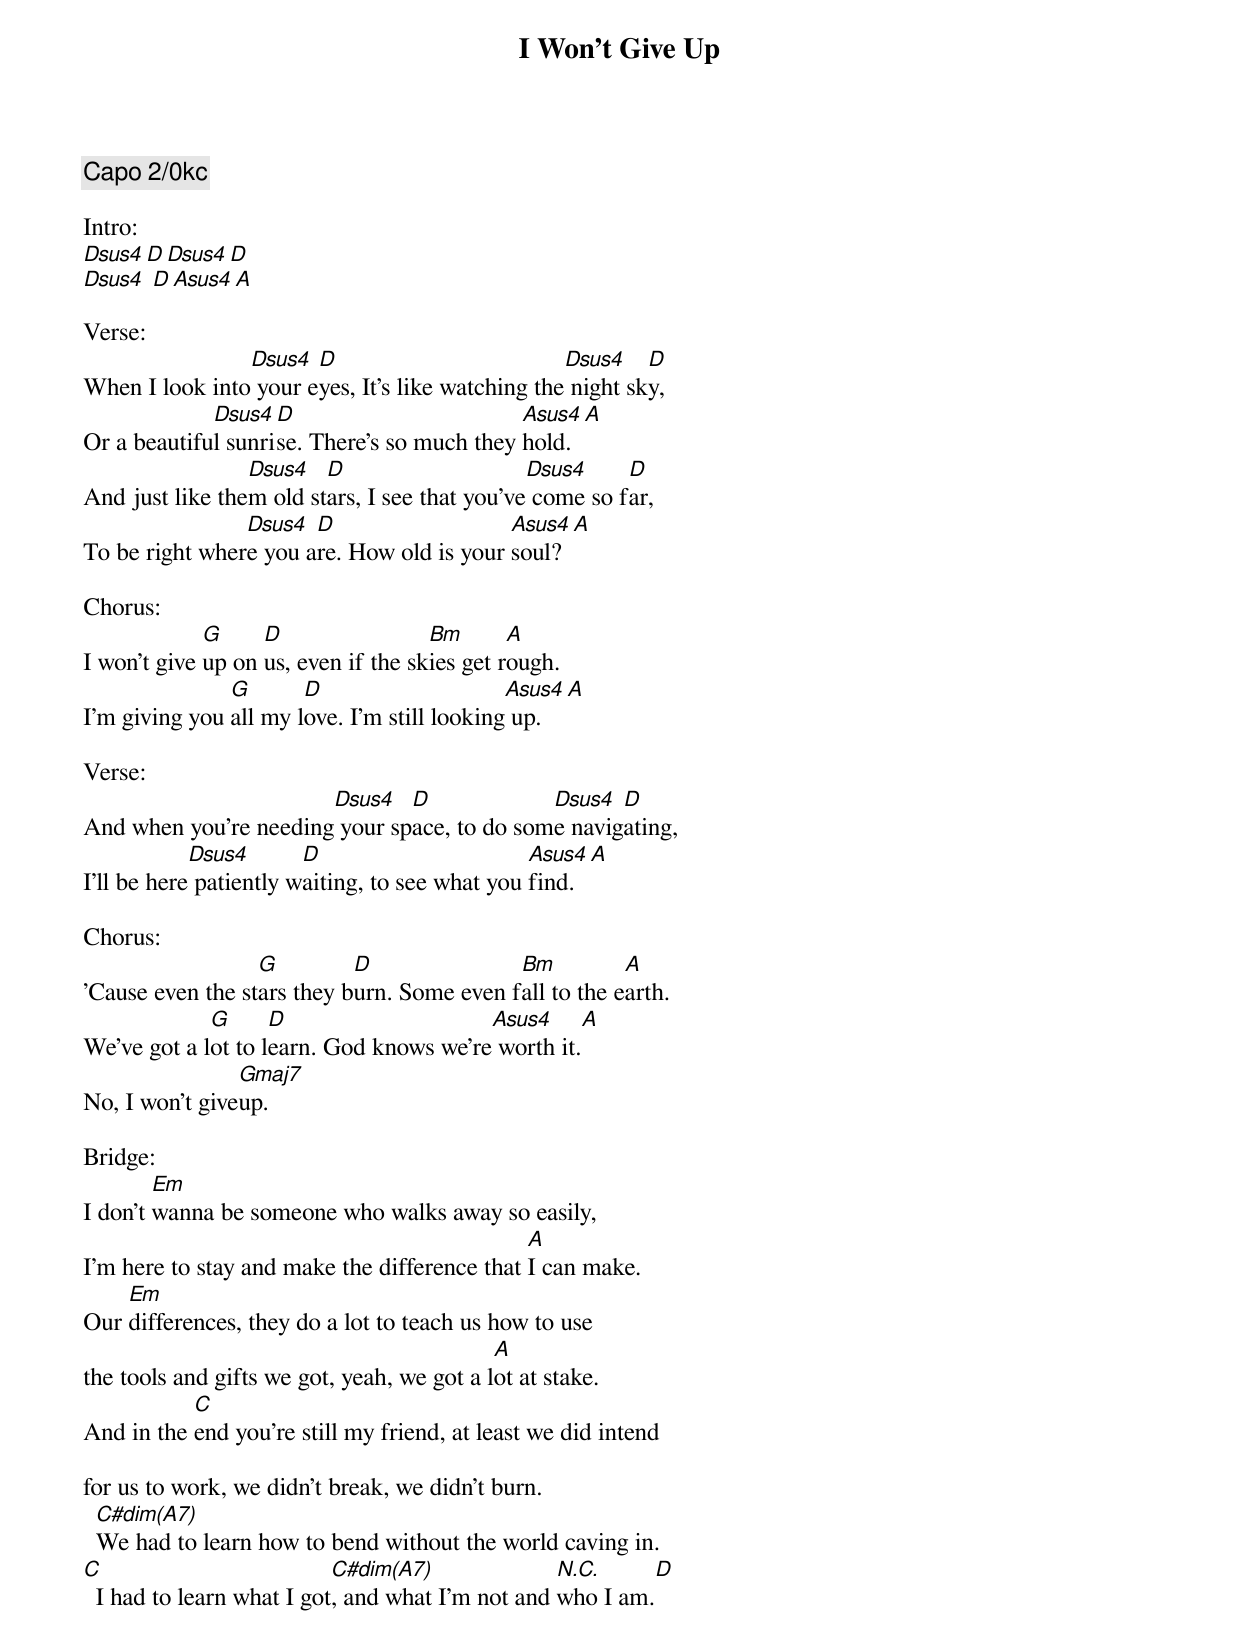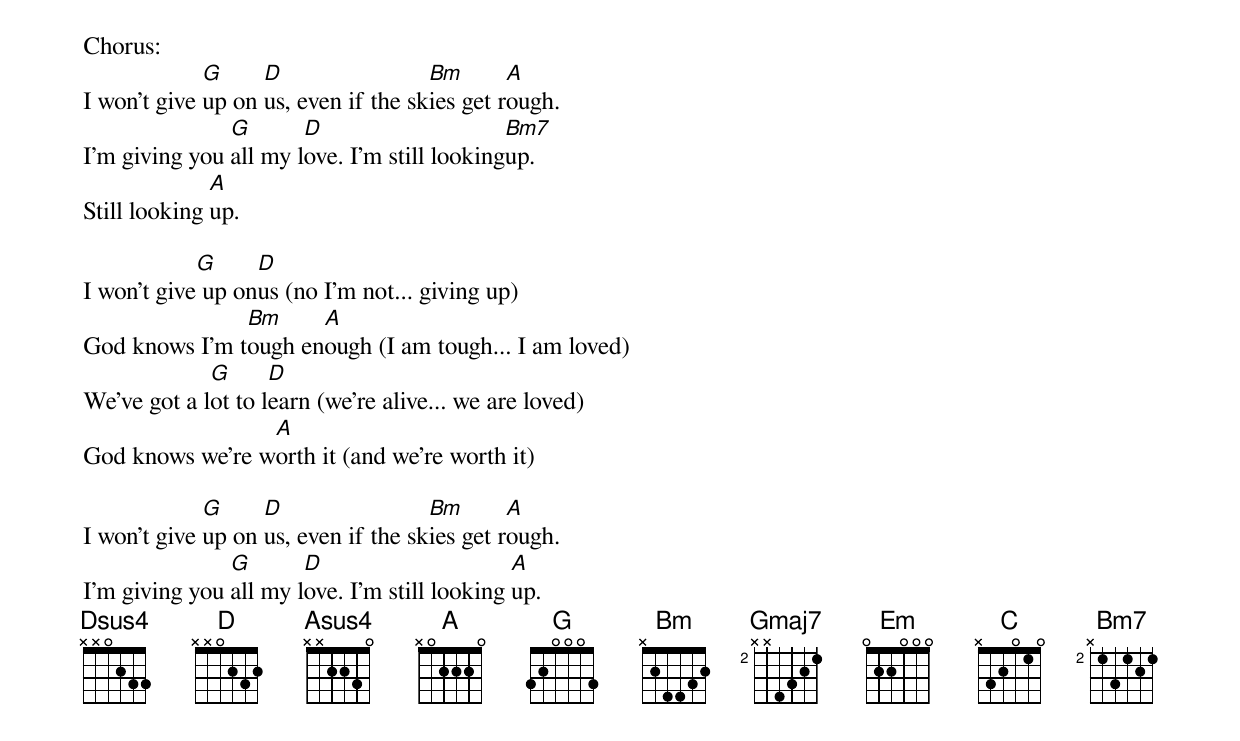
{title:I Won't Give Up}
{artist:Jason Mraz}
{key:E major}
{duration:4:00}
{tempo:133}
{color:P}

{comment: Capo 2/0kc}

Intro:
[Dsus4][D][Dsus4][D]
[Dsus4] [D][Asus4][A]

Verse:
When I look into[Dsus4] your e[D]yes, It's like watching the[Dsus4] night sk[D]y,
Or a beautifu[Dsus4]l sunri[D]se. There's so much they [Asus4]hold.[A]
And just like the[Dsus4]m old st[D]ars, I see that you've[Dsus4] come so f[D]ar,
To be right wher[Dsus4]e you a[D]re. How old is your [Asus4]soul?[A]

Chorus:
I won't give [G]up on [D]us, even if the sk[Bm]ies get r[A]ough.
I'm giving you [G]all my l[D]ove. I'm still looking[Asus4] up.[A]

Verse:
And when you're needing[Dsus4] your sp[D]ace, to do som[Dsus4]e navig[D]ating,
I'll be here[Dsus4] patiently w[D]aiting, to see what you [Asus4]find.[A]

Chorus:
'Cause even the st[G]ars they b[D]urn. Some even f[Bm]all to the e[A]arth.
We've got a l[G]ot to l[D]earn. God knows we're[Asus4] worth it.[A]
No, I won't give[Gmaj7]up.

Bridge:
I don't [Em]wanna be someone who walks away so easily,
I'm here to stay and make the difference that [A]I can make.
Our [Em]differences, they do a lot to teach us how to use
the tools and gifts we got, yeah, we got a l[A]ot at stake.
And in the [C]end you're still my friend, at least we did intend

for us to work, we didn't break, we didn't burn.
  [C#dim(A7)]We had to learn how to bend without the world caving in.
[C]  I had to learn what I got[C#dim(A7)], and what I'm not and [N.C.]who I am.[D]

Chorus:
I won't give [G]up on [D]us, even if the sk[Bm]ies get r[A]ough.
I'm giving you [G]all my l[D]ove. I'm still looking[Bm7]up.
Still looking [A]up.

I won't give[G] up on[D]us (no I'm not... giving up)
God knows I'm t[Bm]ough en[A]ough (I am tough... I am loved)
We've got a l[G]ot to l[D]earn (we're alive... we are loved)
God knows we're w[A]orth it (and we're worth it)

I won't give [G]up on [D]us, even if the sk[Bm]ies get r[A]ough.
I'm giving you [G]all my l[D]ove. I'm still looking [A]up.
